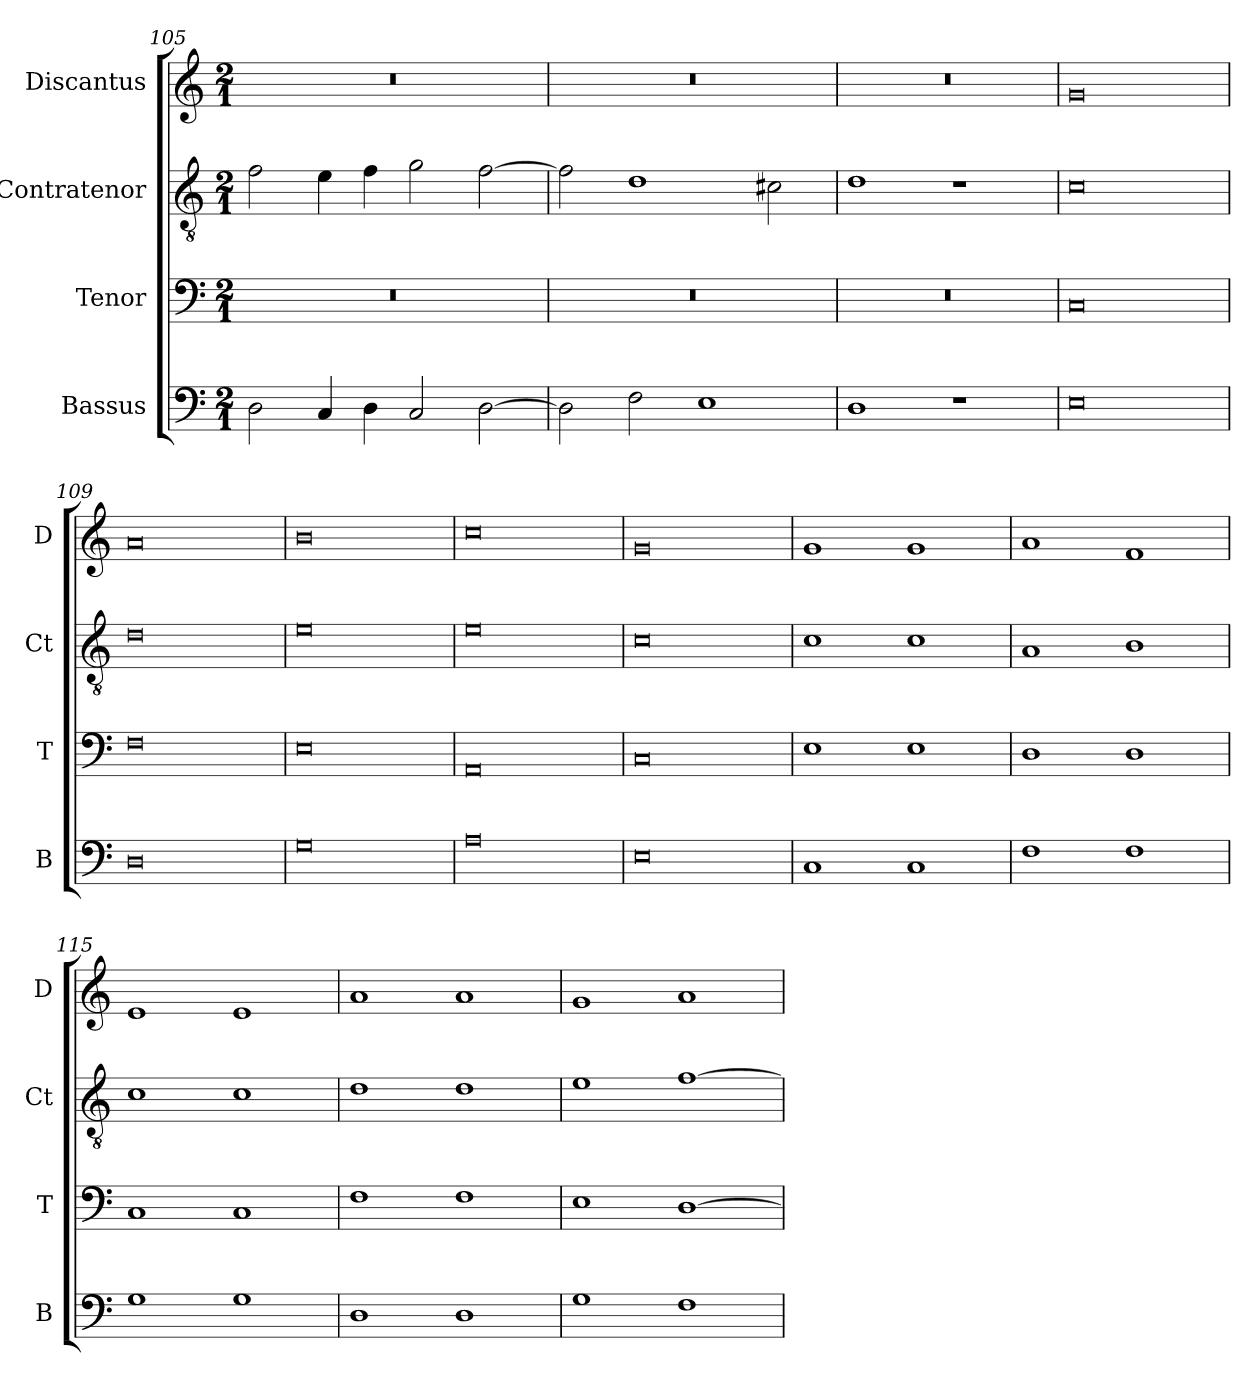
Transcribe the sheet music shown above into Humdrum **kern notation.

**kern	**kern	**kern	**kern
*part4	*part3	*part2	*part1
*staff4	*staff3	*staff2	*staff1
*I"Bassus	*I"Tenor	*I"Contratenor	*I"Discantus
*I'B	*I'T	*I'Ct	*I'D
*clefF4	*clefF4	*clefGv2	*clefG2
*k[]	*k[]	*k[]	*k[]
*M2/1	*M2/1	*M2/1	*M2/1
=105	=105	=105	=105
2D\	0r	2f\	0r
4C/	.	4e\	.
4D\	.	4f\	.
2C/	.	2g\	.
[2D\	.	[2f\	.
=106	=106	=106	=106
2D\]	0r	2f\]	0r
2F\	.	1d	.
1E	.	.	.
.	.	2c#X\	.
=107	=107	=107	=107
1D	0r	1d	0r
1r	.	1r	.
=108	=108	=108	=108
0E	0C	0c	0g
=109	=109	=109	=109
0D	0F	0d	0a
=110	=110	=110	=110
0G	0E	0e	0b
=111	=111	=111	=111
0A	0AA	0e	0cc
=112	=112	=112	=112
0E	0C	0c	0g
=113	=113	=113	=113
1C	1E	1c	1g
1C	1E	1c	1g
=114	=114	=114	=114
1F	1D	1A	1a
1F	1D	1B	1f
=115	=115	=115	=115
1G	1C	1c	1e
1G	1C	1c	1e
=116	=116	=116	=116
1D	1F	1d	1a
1D	1F	1d	1a
=117	=117	=117	=117
1G	1E	1e	1g
1F	[1D	[1f	1a
=	=	=	=
*-	*-	*-	*-
